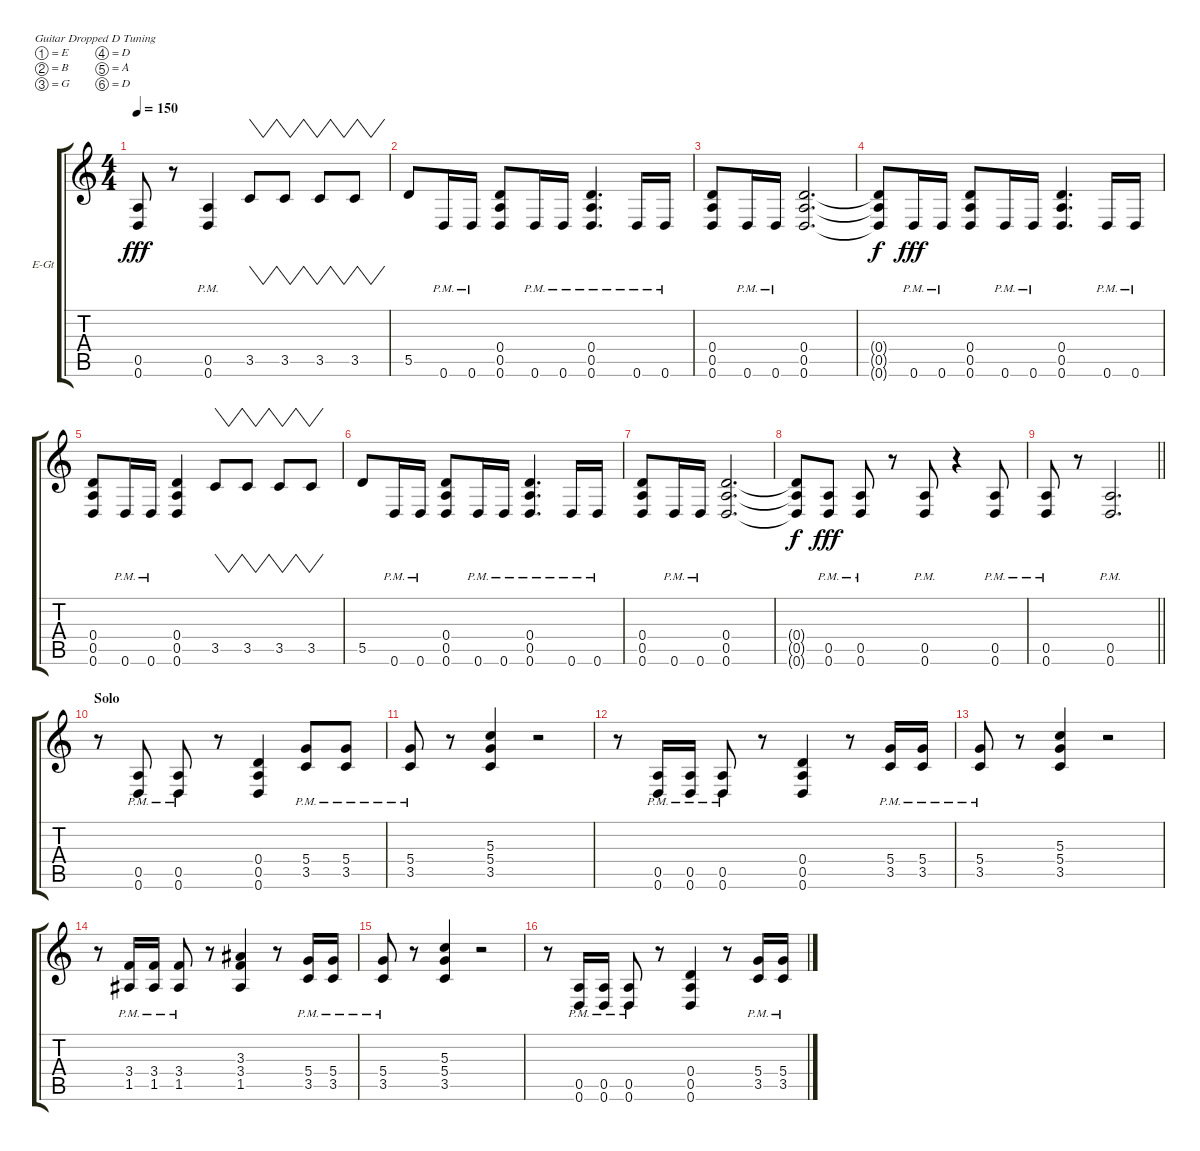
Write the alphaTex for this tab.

\bracketExtendMode groupsimilarinstruments
\firstSystemTrackNameOrientation horizontal
\otherSystemsTrackNameOrientation horizontal
\track ("Guitar #1" "E-Gt") {instrument overdrivenguitar}
\staff {score tabs}
\tuning (E4 B3 G3 D3 A2 D2)
\ts (4 4)
\tempo 150
\clef g2
\ks c
(0.5 0.6).8{dy fff} r.8 (0.5{pm} 0.6{pm}).4 3.5.8{vw} 3.5.8{vw} 3.5.8{vw} 3.5.8{vw} |
5.5.8 0.6{pm}.16 0.6{pm}.16 (0.4 0.5 0.6).8 0.6{pm}.16 0.6{pm}.16 (0.4{pm} 0.5{pm} 0.6{pm}).4{d} 0.6{pm}.16 0.6{pm}.16 |
(0.4 0.5 0.6).8 0.6{pm}.16 0.6{pm}.16 (0.4 0.5 0.6).2{d} |
(0.4{t} 0.5{t} 0.6{t}).8{dy f} 0.6{pm}.16{dy fff} 0.6{pm}.16 (0.4 0.5 0.6).8 0.6{pm}.16 0.6{pm}.16 (0.4 0.5 0.6).4{d} 0.6{pm}.16 0.6{pm}.16 |
(0.4 0.5 0.6).8 0.6{pm}.16 0.6{pm}.16 (0.4 0.5 0.6).4 3.5.8{vw} 3.5.8{vw} 3.5.8{vw} 3.5.8{vw} |
5.5.8 0.6{pm}.16 0.6{pm}.16 (0.4 0.5 0.6).8 0.6{pm}.16 0.6{pm}.16 (0.4{pm} 0.5{pm} 0.6{pm}).4{d} 0.6{pm}.16 0.6{pm}.16 |
(0.4 0.5 0.6).8 0.6{pm}.16 0.6{pm}.16 (0.4 0.5 0.6).2{d} |
(0.4{t} 0.5{t} 0.6{t}).8{dy f} (0.5{pm} 0.6{pm}).8{dy fff} (0.5{pm} 0.6{pm}).8 r.8 (0.5{pm} 0.6{pm}).8 r.4 (0.5{pm} 0.6{pm}).8 |
\barLineRight lightlight
(0.5{pm} 0.6{pm}).8 r.8 (0.5{pm} 0.6{pm}).2{d} |
\section ("" "Solo")
r.8 (0.5{pm} 0.6{pm}).8 (0.5{pm} 0.6{pm}).8 r.8 (0.4 0.5 0.6).4 (5.4{pm} 3.5{pm}).8 (5.4{pm} 3.5{pm}).8 |
(5.4{pm} 3.5{pm}).8 r.8 (5.3 5.4 3.5).4 r.2 |
r.8 (0.5{pm} 0.6{pm}).16 (0.5{pm} 0.6{pm}).16 (0.5{pm} 0.6{pm}).8 r.8 (0.4 0.5 0.6).4 r.8 (5.4{pm} 3.5{pm}).16 (5.4{pm} 3.5{pm}).16 |
(5.4{pm} 3.5{pm}).8 r.8 (5.3 5.4 3.5).4 r.2 |
r.8 (3.4{pm} 1.5{pm}).16 (3.4{pm} 1.5{pm}).16 (3.4{pm} 1.5{pm}).8 r.8 (3.3 3.4 1.5).4 r.8 (5.4{pm} 3.5{pm}).16 (5.4{pm} 3.5{pm}).16 |
(5.4{pm} 3.5{pm}).8 r.8 (5.3 5.4 3.5).4 r.2 |
r.8 (0.5{pm} 0.6{pm}).16 (0.5{pm} 0.6{pm}).16 (0.5{pm} 0.6{pm}).8 r.8 (0.4 0.5 0.6).4 r.8 (5.4{pm} 3.5{pm}).16 (5.4{pm} 3.5{pm}).16
